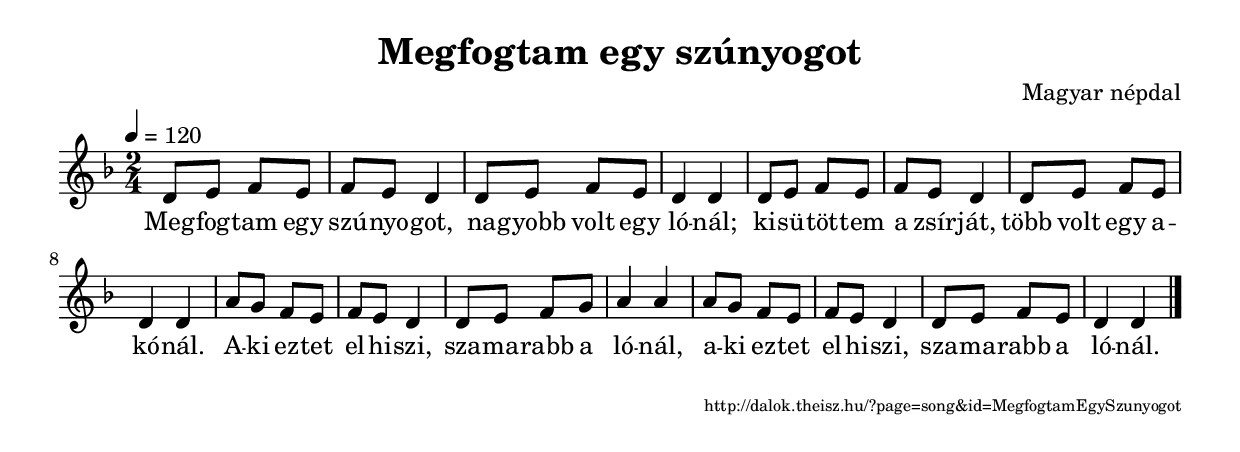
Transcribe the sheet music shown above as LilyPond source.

\version "2.10.33"


\header {
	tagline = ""	title = "Megfogtam egy szúnyogot"
	composer = "Magyar népdal"
}

VoiceA = { \key d \minor \override Staff.TimeSignature #'style = #'()  \time 2/4 \tempo 4=120
	\relative f' { d8 e f e f e d4 d8 e f e d4 d
d8 e f e f e d4 d8 e f e d4 d
a'8 g f e f e d4 d8 e f g a4 a
a8 g f e f e d4 d8 e f e d4 d \bar "|."
	}
}
SplitLyricsA = \lyricmode { 
Meg -- fog -- tam egy szú -- nyo -- got, na -- gyobb volt egy ló -- nál;
ki -- sü -- töt -- tem a zsír -- ját, több volt egy a -- kó -- nál.
A -- ki ez -- tet el -- hi -- szi, sza -- ma -- rabb a ló -- nál,
a -- ki ez -- tet el -- hi -- szi, sza -- ma -- rabb a ló -- nál.
}
\score {
	<<
		\context Voice = songStaff { \VoiceA }
		\lyricsto "songStaff" \new Lyrics \SplitLyricsA
	>>
	\layout {
		indent = #0
	}
}

\score {
	<<
		\context Voice = songStaff { \VoiceA }
	>>
	\midi {
	}
}

\markup { \fill-line { \hspace #1 \super http://dalok.theisz.hu/?page=song&id=MegfogtamEgySzunyogot } }

\paper {
}
